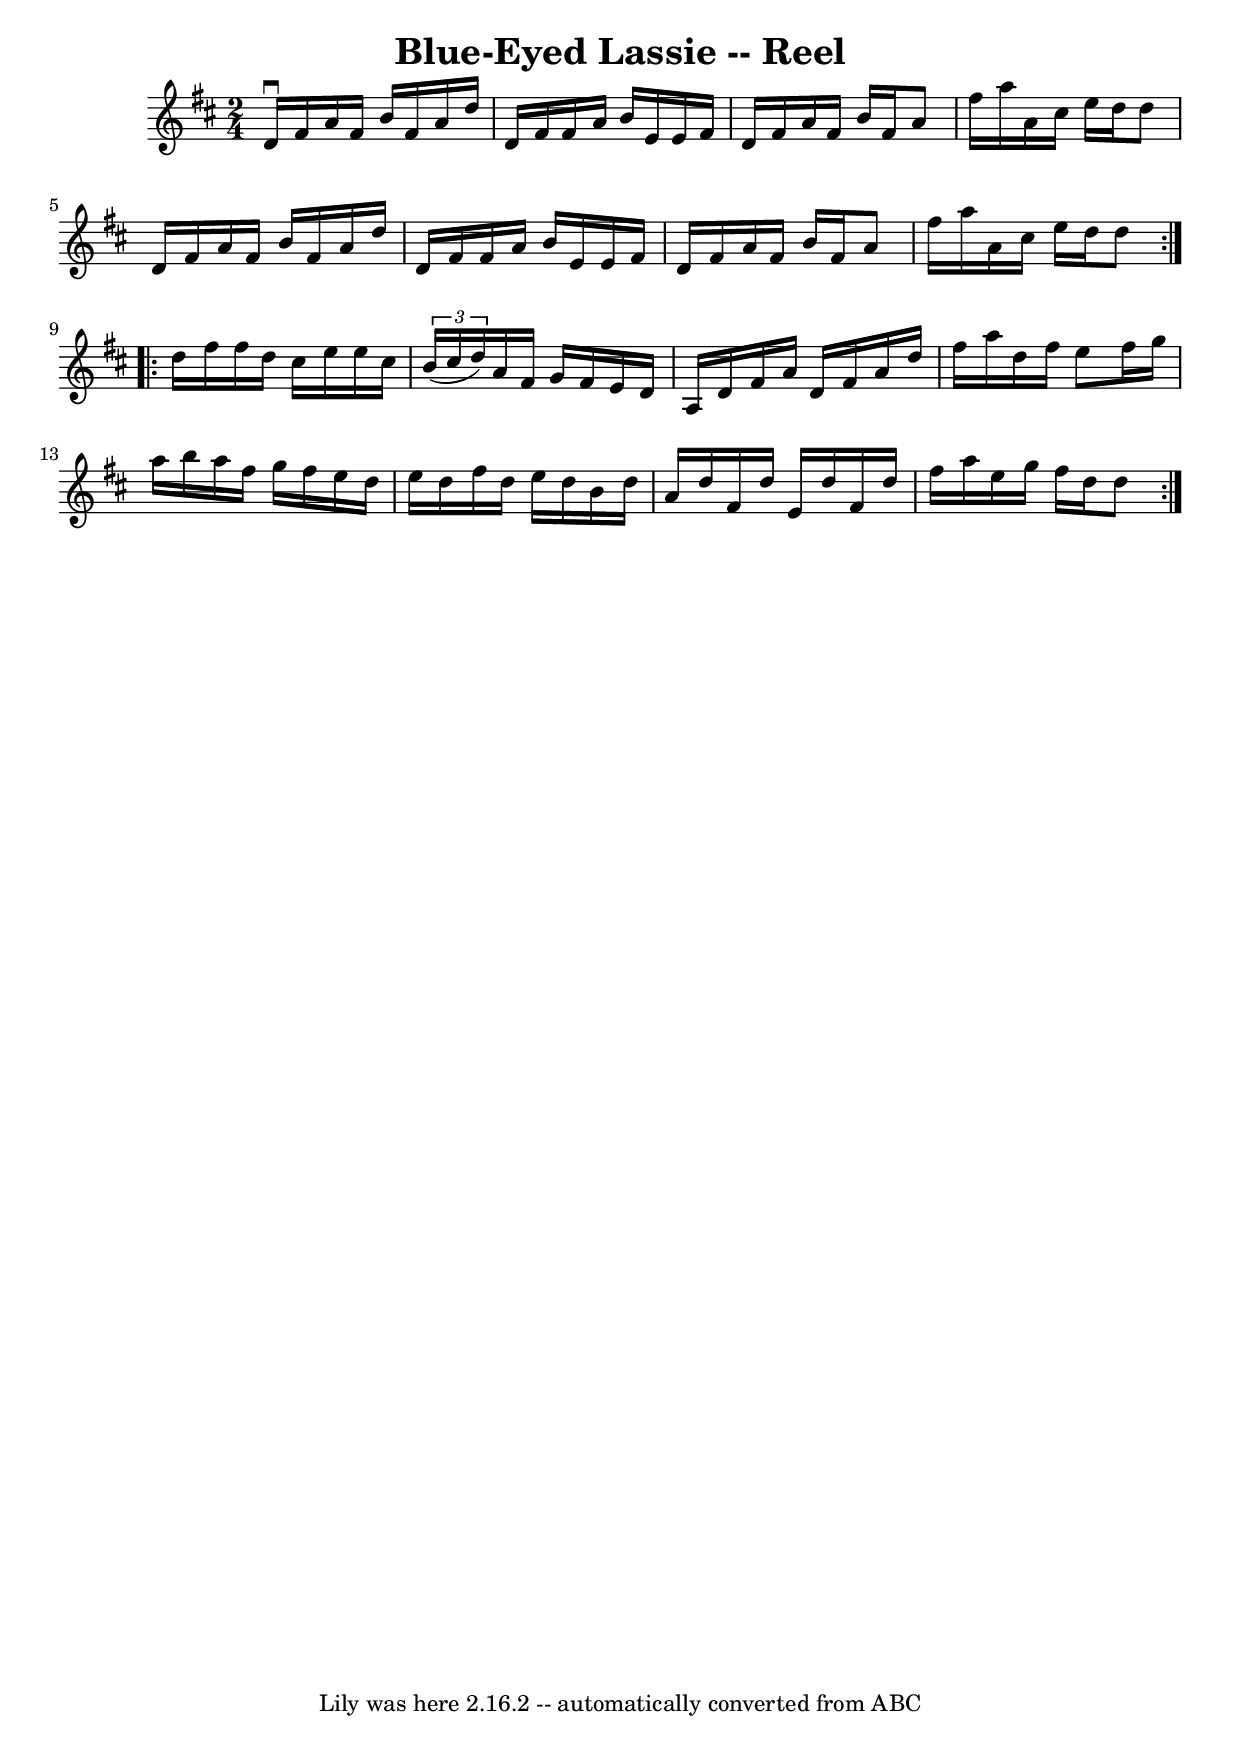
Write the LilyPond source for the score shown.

\version "2.16.2"
\include "Mammoth.ily"
\header {
  %% book = "Ryan's Mammoth Collection"
 crossRefNumber = "1"
 footnotes = "\\\\46"
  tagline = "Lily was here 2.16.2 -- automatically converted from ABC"
  title = "Blue-Eyed Lassie -- Reel"

}
voicedefault =  {



  \repeat volta 2 {

    \time 2/4 
    \key d \major
 d'16^\downbow fs'16 a'16 fs'16 b'16 fs'16 a'16 d''16     |
 d'16 fs'16 fs'16 a'16 b'16 e'16 e'16 fs'16     |
 d'16 fs'16 a'16 fs'16 b'16 fs'16 a'8     |
 fs''16 a''16 a'16 cs''16 e''16 d''16 d''8     |
 d'16 fs'16 a'16 fs'16 b'16 fs'16 a'16 d''16     |
 d'16 fs'16 fs'16 a'16 b'16 e'16 e'16 fs'16     |
 d'16 fs'16 a'16 fs'16 b'16 fs'16 a'8     |
 fs''16 a''16 a'16 cs''16 e''16    
 d''16 d''8    
  }     
  \repeat volta 2 {
 d''16 fs''16 fs''16 d''16 cs''16 e''16 e''16 cs''16     |
    \times 2/3 { b'16 (
		 cs''16 d''16)  	       } a'16 fs'16 g'16 fs'16 e'16 d'16      |
 a16 d'16 fs'16 a'16 d'16 fs'16 a'16 d''16     |
 fs''16 a''16 d''16 fs''16 e''8 fs''16 g''16     |
 a''16 b''16 a''16 fs''16 g''16 fs''16 e''16 d''16     |
 e''16 d''16 fs''16 d''16 e''16 d''16 b'16 d''16     |
 a'16 d''16 fs'16 d''16 e'16 d''16 fs'16 d''16     |
 fs''16 a''16 e''16 g''16 fs''16    
 d''16 d''8    
  }   

}

\score{
  <<

    \context Staff="default"
    {
      \voicedefault 
      
    }

  >>
  \layout {
    
  }
  \midi {
  }

}
